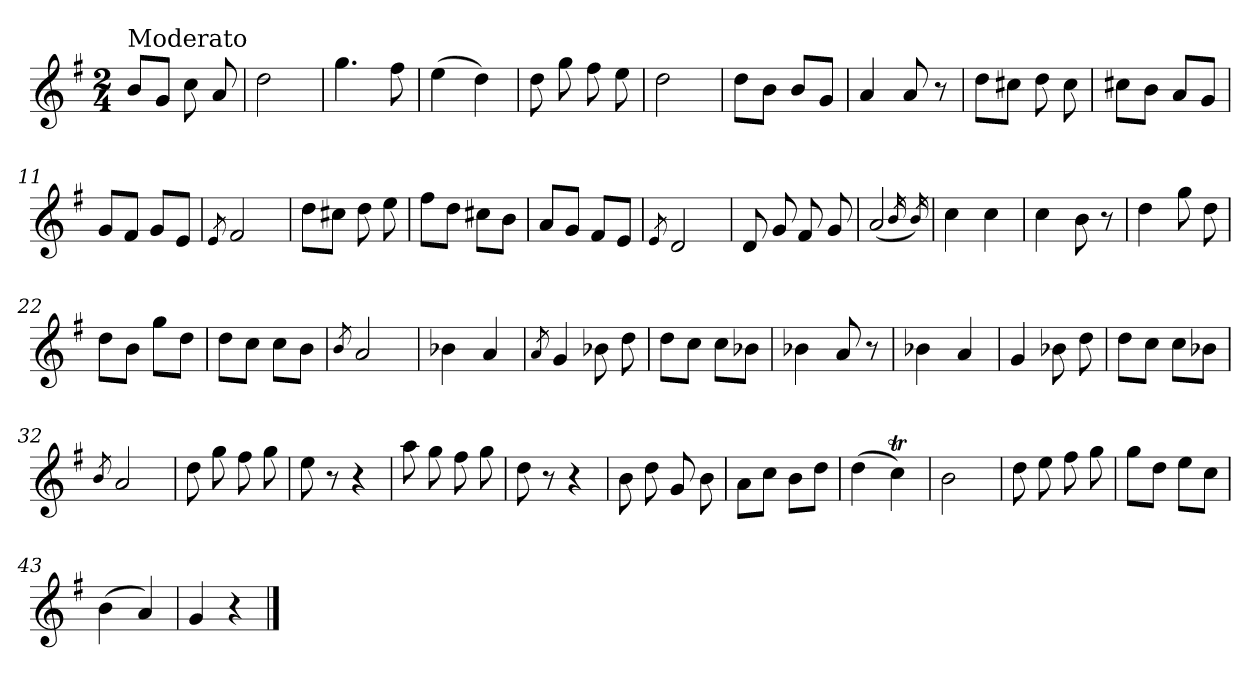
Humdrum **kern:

**kern
*part1
*staff1
*clefG2
*k[f#]
*G:
*M2/4
=1
!LO:TX:a:t=Moderato
8b/L
8g/J
8cc\
8a/
=2
2dd\
=3
4.gg\
8ff#\
=4
(>4ee\
4dd\)
=5
8dd\
8gg\
8ff#\
8ee\
=6
2dd\
=7
8dd\L
8b\J
8b/L
8g/J
=8
4a/
8a/
8r
=9
8dd\L
8cc#X\J
8dd\
8cc#\
!!LO:LB:g=z
=10
8cc#X\L
8b\J
8a/L
8g/J
=11
8g/L
8f#/J
8g/L
8e/J
=12
8qe/
2f#/
=13
8dd\L
8cc#X\J
8dd\
8ee\
=14
8ff#\L
8dd\J
8cc#X\L
8b\J
=15
8a/L
8g/J
8f#/L
8e/J
=16
8qe/
2d/
=17
8d/
8g/
8f#/
8g/
=18
(<2a/
16qb/
16qb/)
!!LO:LB:g=z
=19
4cc\
4cc\
=20
4cc\
8b\
8r
=21
4dd\
8gg\
8dd\
=22
8dd\L
8b\J
8gg\L
8dd\J
=23
8dd\L
8cc\J
8cc\L
8b\J
=24
8qb/
2a/
=25
4b-X\
4a/
=26
8qa/
4g/
8b-X\
8dd\
=27
8dd\L
8cc\J
8cc\L
8b-X\J
!!LO:LB:g=z
=28
4b-X\
8a/
8r
=29
4b-X\
4a/
=30
4g/
8b-X\
8dd\
=31
8dd\L
8cc\J
8cc\L
8b-X\J
=32
8qb/
2a/
=33
8dd\
8gg\
8ff#\
8gg\
=34
8ee\
8r
4r
=35
8aa\
8gg\
8ff#\
8gg\
=36
8dd\
8r
4r
!!LO:LB:g=z
=37
8b\
8dd\
8g/
8b\
=38
8a\L
8cc\J
8b\L
8dd\J
=39
(>4dd\
4ccT\)
=40
2b\
=41
8dd\
8ee\
8ff#\
8gg\
=42
8gg\L
8dd\J
8ee\L
8cc\J
=43
(>4b\
4a/)
=44
4g/
4r
==
*-
